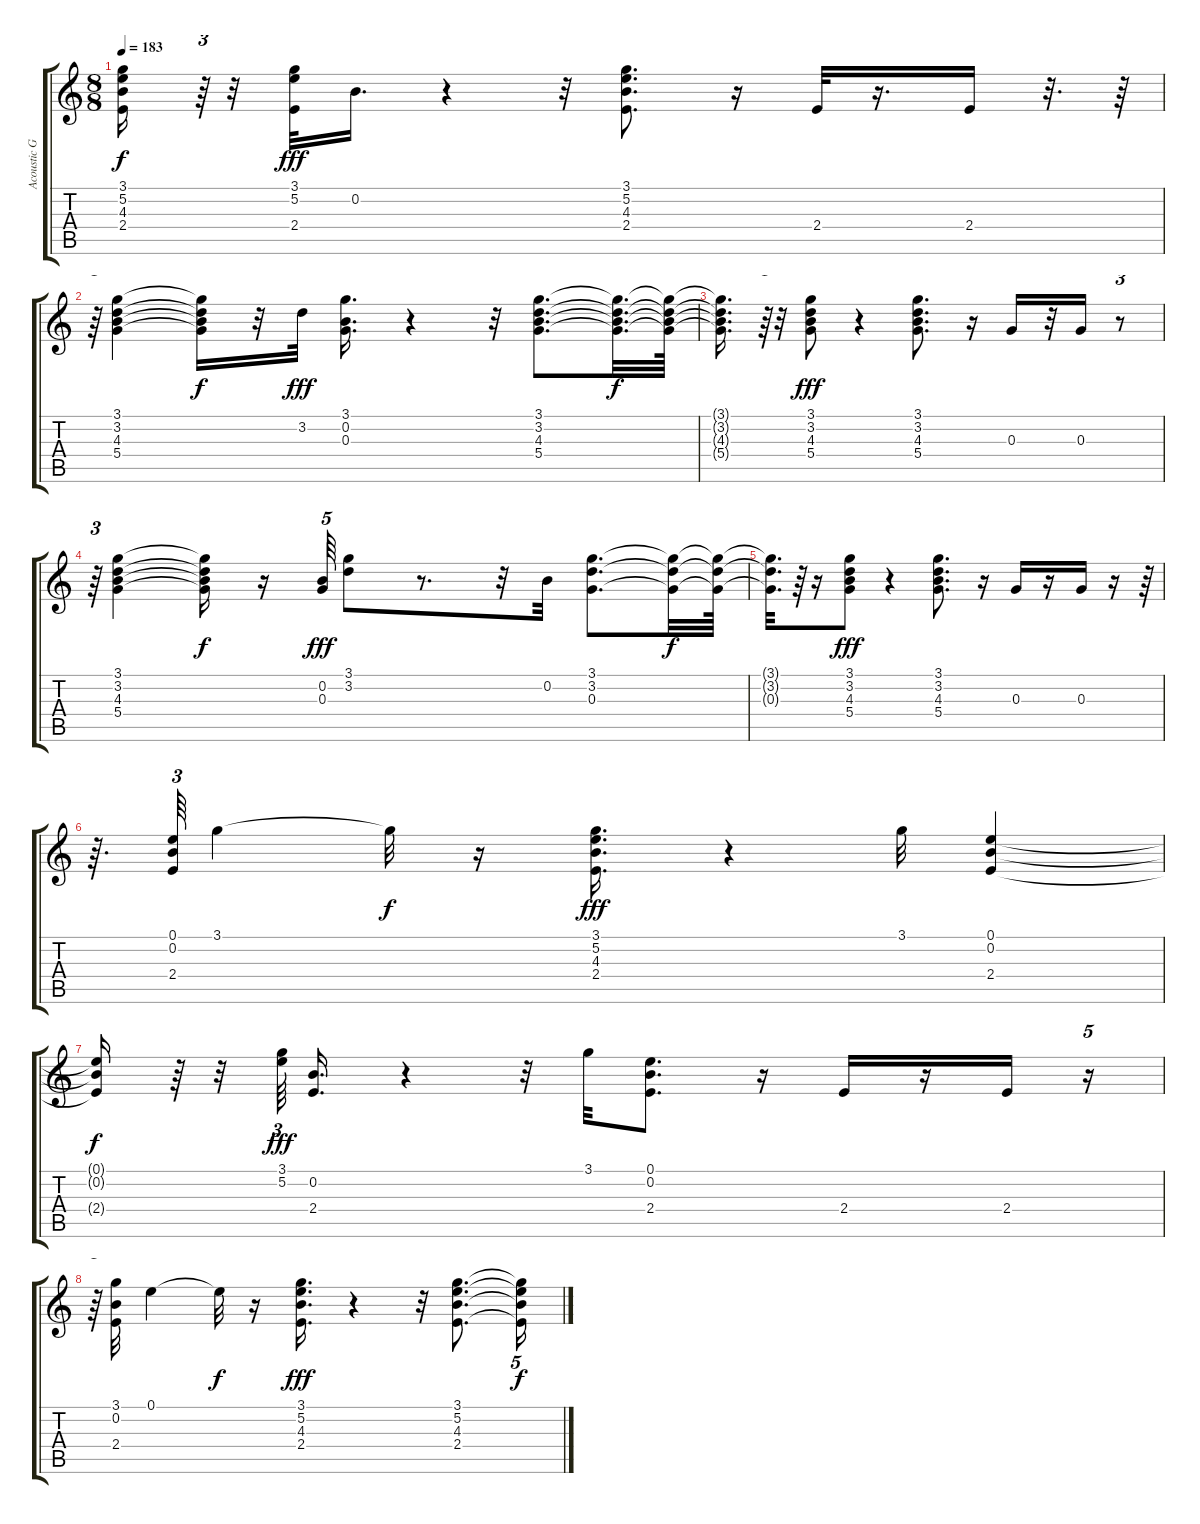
\track ("Acoustic Guitar" "Acoustic G") {instrument acousticguitarsteel}
\staff {score tabs}
\tuning (E4 B3 G3 D3 A2 E2) {hide}
\ts (8 8)
\tempo 183
\clef g2
\ks c
(3.1{t} 5.2{t} 4.3{t} 2.4{t}).16{dy f} r.64{tu (3 2)} r.32 (3.1 5.2 2.4).32{dy fff} 0.2.16{d} r.4 r.32 (3.1 5.2 4.3 2.4).8{d} r.16 2.4.32 r.16{d} 2.4.16 r.32{d} r.64 |
r.64{tu (3 2)} (3.1 3.2 4.3 5.4).4 (3.1{t} 3.2{t} 4.3{t} 5.4{t}).16{dy f} r.32 3.2.32{dy fff} (3.1 0.2 0.3).16{d} r.4 r.32 (3.1 3.2 4.3 5.4).8{d} (3.1{t} 3.2{t} 4.3{t} 5.4{t}).32{d dy f} (3.1{t} 3.2{t} 4.3{t} 5.4{t}).64 |
(3.1{t} 3.2{t} 4.3{t} 5.4{t}).16{d} r.64{tu (3 2)} r.32 (3.1 3.2 4.3 5.4).8{dy fff} r.4 (3.1 3.2 4.3 5.4).8{d} r.16 0.3.16 r.32 0.3.16 r.8{tu (3 2)} |
r.64{tu (3 2)} (3.1 3.2 4.3 5.4).4 (3.1{t} 3.2{t} 4.3{t} 5.4{t}).16{dy f} r.16 (0.2 0.3).64{tu (5 4) dy fff} (3.1 3.2).8 r.8{d} r.32 0.2.32 (3.1 3.2 0.3).8{d} (3.1{t} 3.2{t} 0.3{t}).32{dy f} (3.1{t} 3.2{t} 0.3{t}).64 |
(3.1{t} 3.2{t} 0.3{t}).32{d} r.64 r.16 (3.1 3.2 4.3 5.4).8{dy fff} r.4 (3.1 3.2 4.3 5.4).8{d} r.16 0.3.16 r.16 0.3.16 r.16 r.64 |
r.64{d} (0.1 0.2 2.4).64{tu (3 2)} 3.1.4 3.1{t}.32{dy f} r.16 (3.1 5.2 4.3 2.4).16{d dy fff} r.4 3.1.32 (0.1 0.2 2.4).4 |
(0.1{t} 0.2{t} 2.4{t}).16{dy f} r.64 r.32 (3.1 5.2).64{tu (3 2) dy fff} (0.2 2.4).16{d} r.4 r.32 3.1.32 (0.1 0.2 2.4).8{d} r.16 2.4.16 r.16 2.4.16 r.16{tu (5 4)} |
r.64{tu (5 4)} (3.1 0.2 2.4).32 0.1.4 0.1{t}.32{dy f} r.16 (3.1 5.2 4.3 2.4).16{d dy fff} r.4 r.32 (3.1 5.2 4.3 2.4).8{d} (3.1{t} 5.2{t} 4.3{t} 2.4{t}).16{tu (5 4) dy f}
